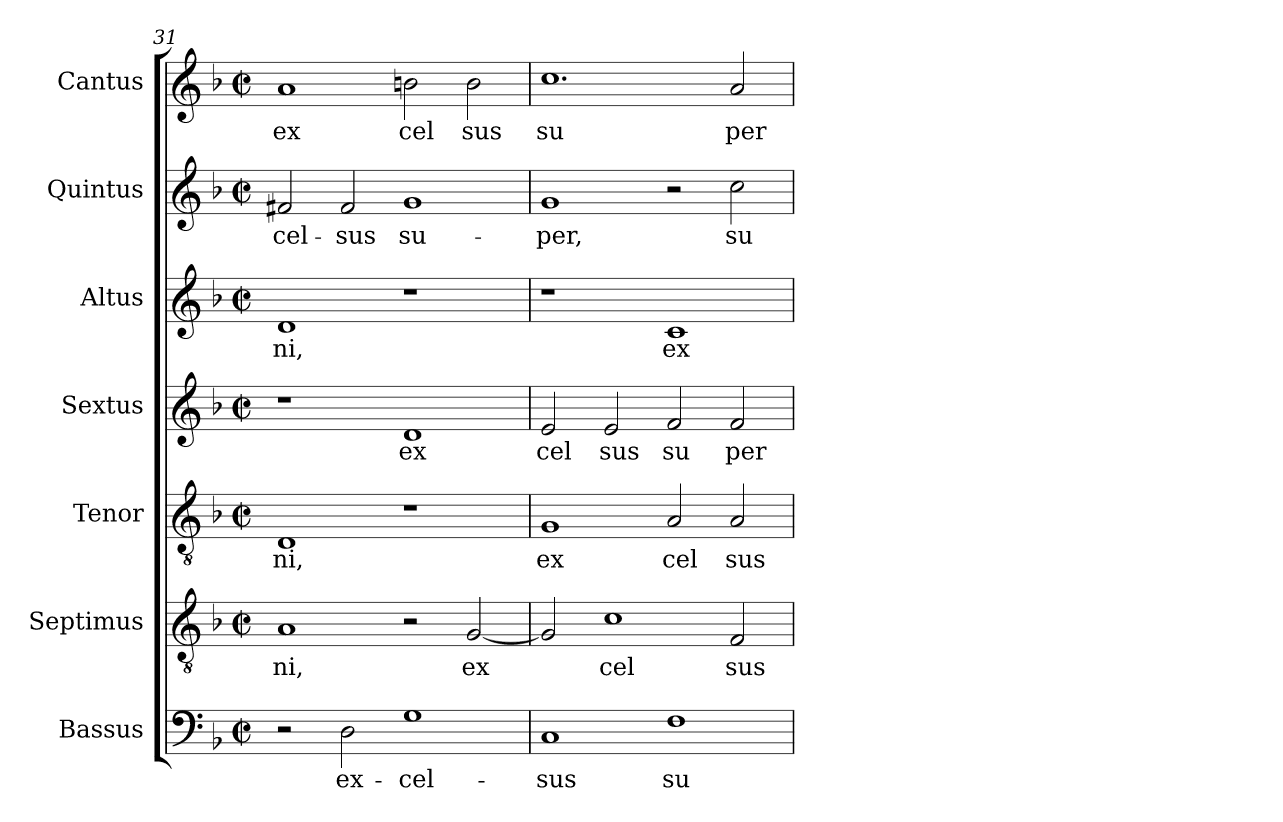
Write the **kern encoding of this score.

**kern	**text	**kern	**text	**kern	**text	**kern	**text	**kern	**text	**kern	**text	**kern	**text
*part7	*part7	*part6	*part6	*part5	*part5	*part4	*part4	*part3	*part3	*part2	*part2	*part1	*part1
*staff7	*staff7	*staff6	*staff6	*staff5	*staff5	*staff4	*staff4	*staff3	*staff3	*staff2	*staff2	*staff1	*staff1
*I"Bassus	*	*I"Septimus	*	*I"Tenor	*	*I"Sextus	*	*I"Altus	*	*I"Quintus	*	*I"Cantus	*
*clefF4	*	*clefGv2	*	*clefGv2	*	*clefG2	*	*clefG2	*	*clefG2	*	*clefG2	*
*k[b-]	*	*k[b-]	*	*k[b-]	*	*k[b-]	*	*k[b-]	*	*k[b-]	*	*k[b-]	*
*F:	*	*F:	*	*F:	*	*F:	*	*F:	*	*F:	*	*F:	*
*M2/2	*	*M2/2	*	*M2/2	*	*M2/2	*	*M2/2	*	*M2/2	*	*M2/2	*
*met(c|)	*	*met(c|)	*	*met(c|)	*	*met(c|)	*	*met(c|)	*	*met(c|)	*	*met(c|)	*
=31	=31	=31	=31	=31	=31	=31	=31	=31	=31	=31	=31	=31	=31
!	!	!	!LO:LY:b	!	!LO:LY:b:cj	!	!	!	!LO:LY:b	!	!LO:LY:b:cj	!	!LO:LY:b:cj
2r	.	1A	ni,	1D	ni,	1r	.	1d	ni,	2f#X/	-cel-	1a	ex
!	!LO:LY:b	!	!	!	!	!	!	!	!	!	!LO:LY:b:cj	!	!
2D\	ex-	.	.	.	.	.	.	.	.	2f#/	-sus	.	.
!	!LO:LY:b	!	!	!	!	!	!LO:LY:b:cj	!	!	!	!LO:LY:b:cj	!	!LO:LY:b:cj
1G	-cel-	2r	.	1r	.	1d	ex	1r	.	1g	su-	2bn\	cel
!	!	!	!LO:LY:b	!	!	!	!	!	!	!	!	!	!LO:LY:b:cj
.	.	[<2G/	ex	.	.	.	.	.	.	.	.	2b\	sus
=32	=32	=32	=32	=32	=32	=32	=32	=32	=32	=32	=32	=32	=32
!	!LO:LY:b	!	!LO:LY:b	!	!LO:LY:b:cj	!	!LO:LY:b:cj	!	!	!	!LO:LY:b:cj	!	!LO:LY:b:cj
1C	-sus	2G/]	.	1G	ex	2e/	cel	1r	.	1g	-per,	1.cc	su
!	!	!	!LO:LY:b	!	!	!	!LO:LY:b:cj	!	!	!	!	!	!
.	.	1c	cel	.	.	2e/	sus	.	.	.	.	.	.
!	!LO:LY:b	!	!	!	!LO:LY:b:cj	!	!LO:LY:b:cj	!	!LO:LY:b	!	!	!	!
1F	su-	.	.	2A/	cel	2f/	su	1c	ex	2r	.	.	.
!	!	!	!LO:LY:b	!	!LO:LY:b:cj	!	!LO:LY:b:cj	!	!	!	!LO:LY:b:cj	!	!LO:LY:b:cj
.	.	2F/	sus	2A/	sus	2f/	per	.	.	2cc\	su-	2a/	per
=	=	=	=	=	=	=	=	=	=	=	=	=	=
*-	*-	*-	*-	*-	*-	*-	*-	*-	*-	*-	*-	*-	*-
